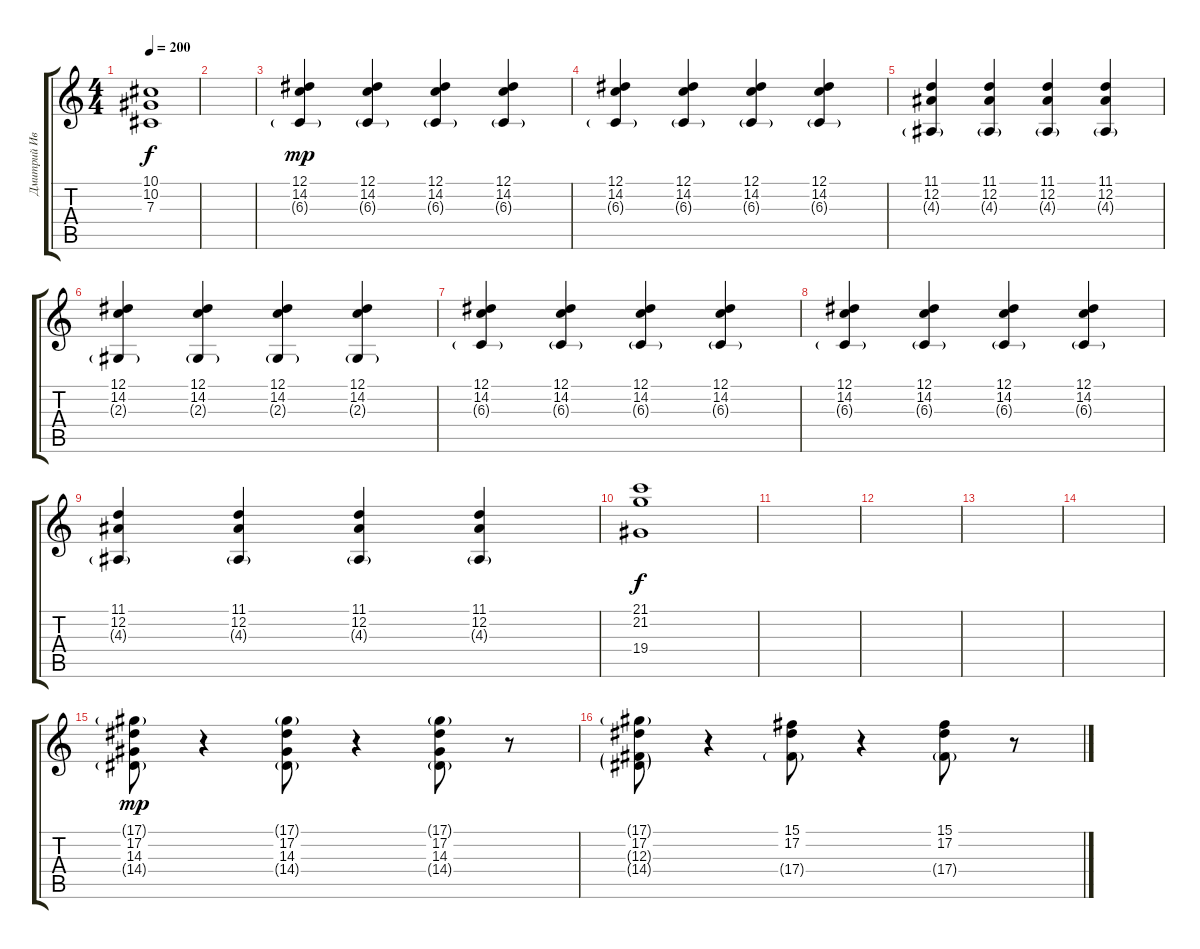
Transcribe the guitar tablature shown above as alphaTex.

\track ("Дмитрий Иванов" "Дмитрий Ив") {instrument stringensemble1}
\staff {score tabs}
\tuning (Eb4 Bb3 Gb3 Db3 Ab2 Eb2) {hide}
\ts (4 4)
\tempo 200
\clef g2
\ks c
(10.1 10.2 7.3).1{dy f} |
|
(12.1 14.2 6.3{g}).4{dy mp} (12.1 14.2 6.3{g}).4 (12.1 14.2 6.3{g}).4 (12.1 14.2 6.3{g}).4 |
(12.1 14.2 6.3{g}).4 (12.1 14.2 6.3{g}).4 (12.1 14.2 6.3{g}).4 (12.1 14.2 6.3{g}).4 |
(11.1 12.2 4.3{g}).4 (11.1 12.2 4.3{g}).4 (11.1 12.2 4.3{g}).4 (11.1 12.2 4.3{g}).4 |
(12.1 14.2 2.3{g}).4 (12.1 14.2 2.3{g}).4 (12.1 14.2 2.3{g}).4 (12.1 14.2 2.3{g}).4 |
(12.1 14.2 6.3{g}).4 (12.1 14.2 6.3{g}).4 (12.1 14.2 6.3{g}).4 (12.1 14.2 6.3{g}).4 |
(12.1 14.2 6.3{g}).4 (12.1 14.2 6.3{g}).4 (12.1 14.2 6.3{g}).4 (12.1 14.2 6.3{g}).4 |
(11.1 12.2 4.3{g}).4 (11.1 12.2 4.3{g}).4 (11.1 12.2 4.3{g}).4 (11.1 12.2 4.3{g}).4 |
(21.1 21.2 19.4).1{dy f} |
|
|
|
|
(17.1{g} 17.2 14.3 14.4{g}).8{dy mp} r.4 (17.1{g} 17.2 14.3 14.4{g}).8 r.4 (17.1{g} 17.2 14.3 14.4{g}).8 r.8 |
(17.1{g} 17.2 12.3{g} 14.4{g}).8 r.4 (15.1 17.2 17.4{g}).8 r.4 (15.1 17.2 17.4{g}).8 r.8
